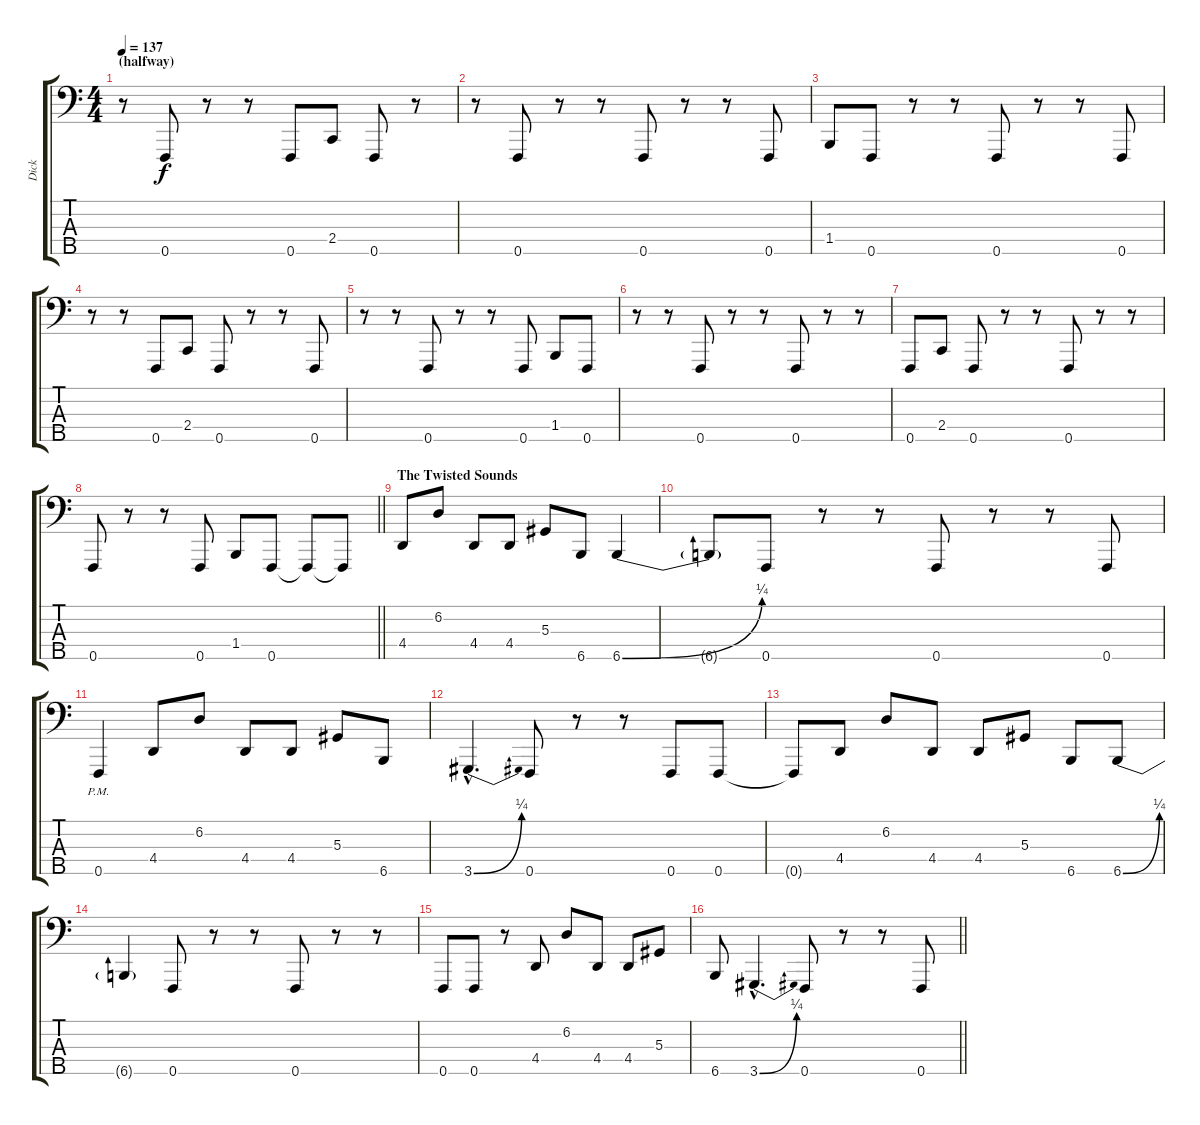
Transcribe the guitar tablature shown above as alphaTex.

\track ("Dick" "Dick") {instrument electricbasspick}
\staff {score tabs}
\tuning (Db2 Ab1 Eb1 Bb0 F0) {hide}
\ts (4 4)
\section ("" "(halfway)")
\tempo 137
\clef f4
\ks c
r.8{dy f} 0.5.8 r.8 r.8 0.5.8 2.4.8 0.5.8 r.8 |
r.8 0.5.8 r.8 r.8 0.5.8 r.8 r.8 0.5.8 |
1.4.8 0.5.8 r.8 r.8 0.5.8 r.8 r.8 0.5.8 |
r.8 r.8 0.5.8 2.4.8 0.5.8 r.8 r.8 0.5.8 |
r.8 r.8 0.5.8 r.8 r.8 0.5.8 1.4.8 0.5.8 |
r.8 r.8 0.5.8 r.8 r.8 0.5.8 r.8 r.8 |
0.5.8 2.4.8 0.5.8 r.8 r.8 0.5.8 r.8 r.8 |
\barLineRight lightlight
0.5.8 r.8 r.8 0.5.8 1.4.8 0.5.8 0.5{t}.8 0.5{t}.8 |
\section ("" "The Twisted Sounds")
4.4.8 6.2.8 4.4.8 4.4.8 5.3.8 6.5.8 6.5{be (bend 0 0 60 1)}.4 |
6.5{t}.8 0.5.8 r.8 r.8 0.5.8 r.8 r.8 0.5.8 |
0.5{pm}.4 4.4.8 6.2.8 4.4.8 4.4.8 5.3.8 6.5.8 |
3.5{be (bend 0 0 60 1) hac}.4{d} 0.5.8 r.8 r.8 0.5.8 0.5.8 |
0.5{t}.8 4.4.8 6.2.8 4.4.8 4.4.8 5.3.8 6.5.8 6.5{be (bend 0 0 60 1)}.8 |
6.5{t}.4 0.5.8 r.8 r.8 0.5.8 r.8 r.8 |
0.5.8 0.5.8 r.8 4.4.8 6.2.8 4.4.8 4.4.8 5.3.8 |
\barLineRight lightlight
6.5.8 3.5{be (bend 0 0 60 1) hac}.4{d} 0.5.8 r.8 r.8 0.5.8
